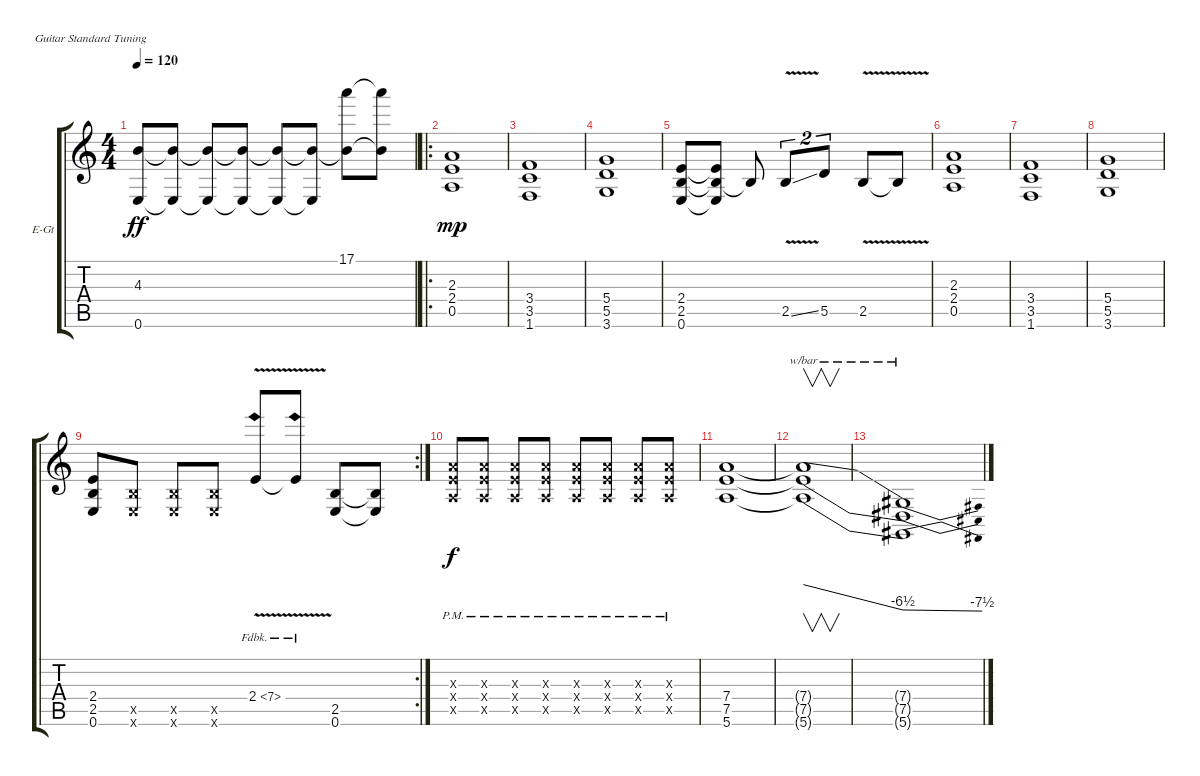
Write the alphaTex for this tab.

\defaultSystemsLayout 4
\bracketExtendMode groupsimilarinstruments
\firstSystemTrackNameOrientation horizontal
\otherSystemsTrackNameOrientation horizontal
\track ("Ruslan Vladika /  distortion" "E-Gt") {instrument distortionguitar}
\staff {score tabs}
\tuning (E4 B3 G3 D3 A2 E2)
\ts (4 4)
\tempo 120
\clef g2
\ks c
(4.3{t} 0.6).8{dy ff} (4.3{t} 0.6{t}).8 (4.3{t} 0.6{t}).8 (4.3{t} 0.6{t}).8 (4.3{t} 0.6{t}).8 (4.3{t} 0.6{t}).8 (4.3{t} 17.1).8 (4.3{t} 17.1{t}).8 |
\ro
(0.5 2.4 2.3).1{dy mp} |
(1.6 3.5 3.4).1 |
(3.6 5.5 5.4).1 |
(0.6 2.5 2.4).8 (2.4{t} 2.5{t} 0.6{t}).8 2.5{t}.8 2.5{v ss}.8{tu (2 3)} 5.5.8{tu (2 3)} 2.5{v}.8 2.5{v t}.8 |
(0.5 2.4 2.3).1 |
(1.6 3.5 3.4).1 |
(3.6 5.5 5.4).1 |
\rc 2
(0.6 2.5 2.4).8 (2.5{x} 0.6{x}).8 (0.6{x} 2.5{x}).8 (2.5{x} 0.6{x}).8 2.4{fh 5 v}.8 2.4{fh 5 v t}.8 (0.6 2.5).8 (2.5{t} 0.6{t}).8 |
(2.3{pm x} 2.4{pm x} 0.5{x}).8{dy f} (2.4{pm x} 2.3{pm x} 0.5{x}).8 (2.4{pm x} 2.3{pm x} 0.5{x}).8 (2.4{pm x} 2.3{pm x} 0.5{x}).8 (2.4{pm x} 2.3{pm x} 0.5{x}).8 (2.4{pm x} 2.3{pm x} 0.5{x}).8 (2.4{pm x} 2.3{pm x} 0.5{x}).8 (2.4{pm x} 2.3{pm x} 0.5{x}).8 |
(5.6 7.5 7.4).1 |
(7.4{t} 7.5{t} 5.6{t}).1{v tbe (dive default 0 0 0.6 -26)} |
(5.6{t} 7.5{t} 7.4{t}).1{tbe (dive default 44.4 -26 45 -30)}
